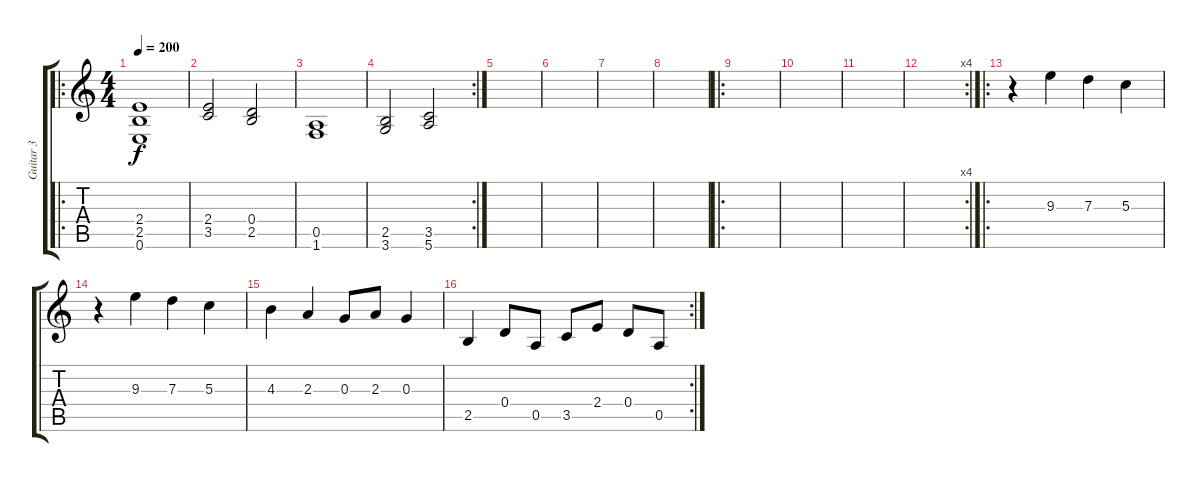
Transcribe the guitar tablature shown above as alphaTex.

\track ("Guitar 3" "Guitar 3") {instrument distortionguitar}
\staff {score tabs}
\tuning (E4 B3 G3 D3 A2 E2) {hide}
\ro
\ts (4 4)
\tempo 200
\clef g2
\ks c
(2.4 2.5 0.6).1{dy f} |
(2.4 3.5).2 (0.4 2.5).2 |
(0.5 1.6).1 |
\rc 2
(2.5 3.6).2 (3.5 5.6).2 |
|
|
|
|
\ro
|
|
|
\rc 4
|
\ro
r.4 9.3.4 7.3.4 5.3.4 |
r.4 9.3.4 7.3.4 5.3.4 |
4.3.4 2.3.4 0.3.8 2.3.8 0.3.4 |
\rc 2
2.5.4 0.4.8 0.5.8 3.5.8 2.4.8 0.4.8 0.5.8
